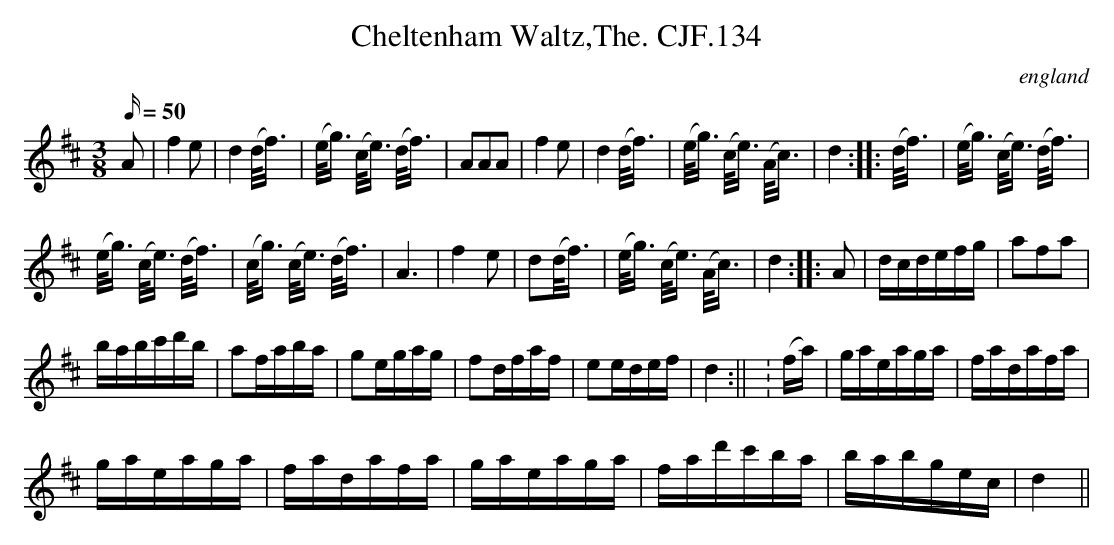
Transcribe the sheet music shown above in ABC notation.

X:1
T:Cheltenham Waltz,The. CJF.134
O:england
M:3/8
L:1/16
Q:50
K:D
A2|f4e2|d4 (d<f)|(e<g) (c<e) (d<f)|A2A2A2|f4e2|d4 (d<f)|\
(e<g) (c<e) (A<c)|d4:||:(d<f)|(e<g) (c<e) (d<f)|
(e<g) (c<e) (d<f)|(c<g) (c<e) (d<f)|A6|f4e2|\
d2(d<f)|(e<g) (c<e) (A<c)|d4:||:A2|dcdefg|a2f2a2|
babc'd'b|a2faba|g2egag|f2dfaf|e2edef|d4:||\
:(fa)|gaeaga|fadafa|
gaeaga|fadafa|gaeaga|fad'c'ba|babgec|d4||
